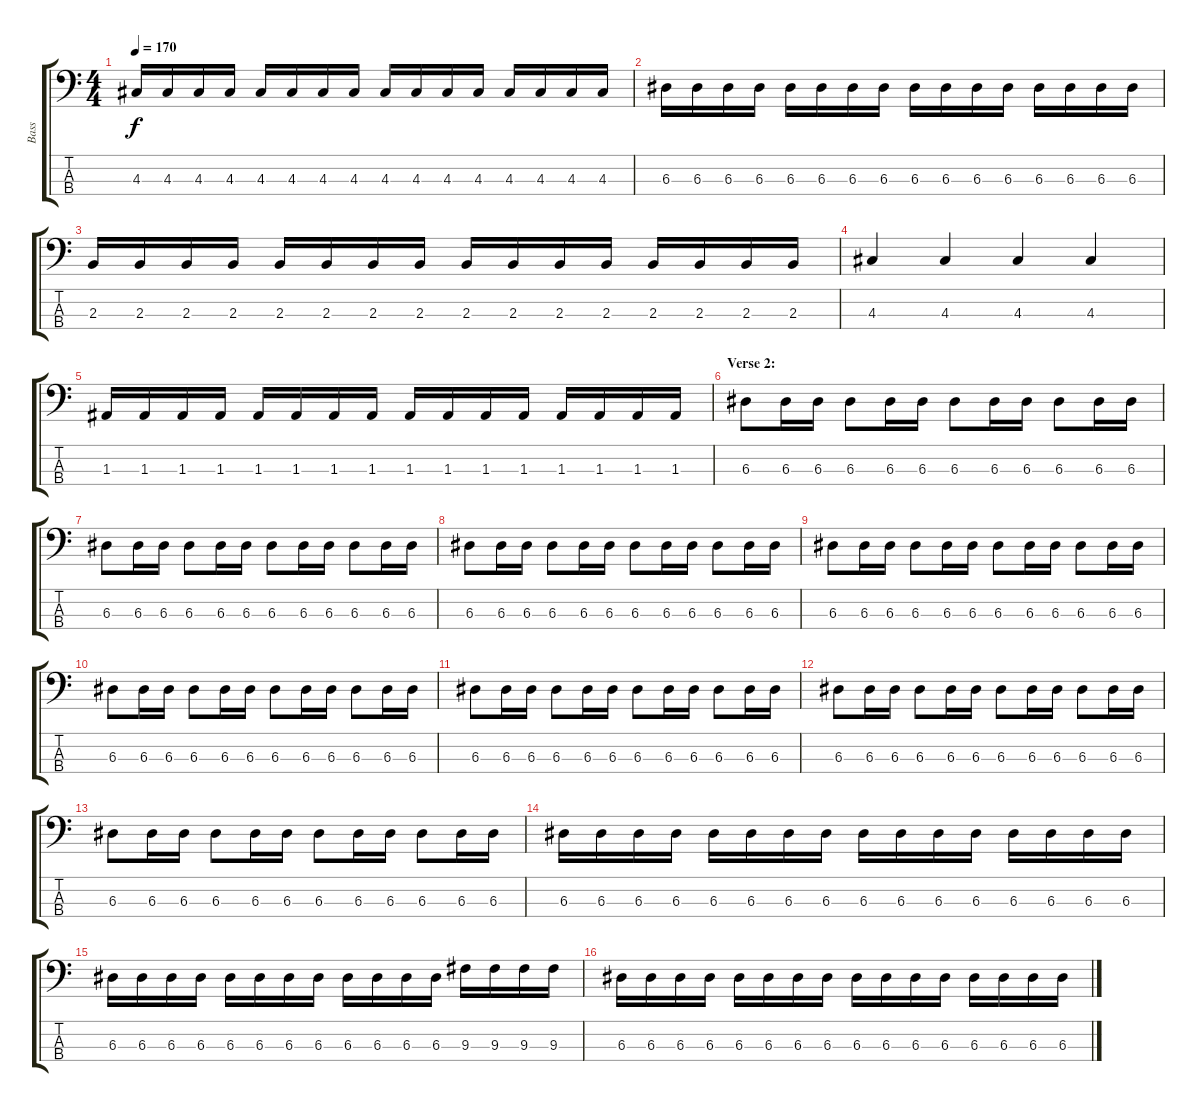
\track ("Bass" "Bass") {instrument electricbasspick}
\staff {score tabs}
\tuning (G2 D2 A1 E1) {hide}
\ts (4 4)
\tempo 170
\clef f4
\ks c
4.3.16{dy f} 4.3.16 4.3.16 4.3.16 4.3.16 4.3.16 4.3.16 4.3.16 4.3.16 4.3.16 4.3.16 4.3.16 4.3.16 4.3.16 4.3.16 4.3.16 |
6.3.16 6.3.16 6.3.16 6.3.16 6.3.16 6.3.16 6.3.16 6.3.16 6.3.16 6.3.16 6.3.16 6.3.16 6.3.16 6.3.16 6.3.16 6.3.16 |
2.3.16 2.3.16 2.3.16 2.3.16 2.3.16 2.3.16 2.3.16 2.3.16 2.3.16 2.3.16 2.3.16 2.3.16 2.3.16 2.3.16 2.3.16 2.3.16 |
4.3.4 4.3.4 4.3.4 4.3.4 |
1.3.16 1.3.16 1.3.16 1.3.16 1.3.16 1.3.16 1.3.16 1.3.16 1.3.16 1.3.16 1.3.16 1.3.16 1.3.16 1.3.16 1.3.16 1.3.16 |
\section ("" "Verse 2:")
6.3.8 6.3.16 6.3.16 6.3.8 6.3.16 6.3.16 6.3.8 6.3.16 6.3.16 6.3.8 6.3.16 6.3.16 |
6.3.8 6.3.16 6.3.16 6.3.8 6.3.16 6.3.16 6.3.8 6.3.16 6.3.16 6.3.8 6.3.16 6.3.16 |
6.3.8 6.3.16 6.3.16 6.3.8 6.3.16 6.3.16 6.3.8 6.3.16 6.3.16 6.3.8 6.3.16 6.3.16 |
6.3.8 6.3.16 6.3.16 6.3.8 6.3.16 6.3.16 6.3.8 6.3.16 6.3.16 6.3.8 6.3.16 6.3.16 |
6.3.8 6.3.16 6.3.16 6.3.8 6.3.16 6.3.16 6.3.8 6.3.16 6.3.16 6.3.8 6.3.16 6.3.16 |
6.3.8 6.3.16 6.3.16 6.3.8 6.3.16 6.3.16 6.3.8 6.3.16 6.3.16 6.3.8 6.3.16 6.3.16 |
6.3.8 6.3.16 6.3.16 6.3.8 6.3.16 6.3.16 6.3.8 6.3.16 6.3.16 6.3.8 6.3.16 6.3.16 |
6.3.8 6.3.16 6.3.16 6.3.8 6.3.16 6.3.16 6.3.8 6.3.16 6.3.16 6.3.8 6.3.16 6.3.16 |
6.3.16 6.3.16 6.3.16 6.3.16 6.3.16 6.3.16 6.3.16 6.3.16 6.3.16 6.3.16 6.3.16 6.3.16 6.3.16 6.3.16 6.3.16 6.3.16 |
6.3.16 6.3.16 6.3.16 6.3.16 6.3.16 6.3.16 6.3.16 6.3.16 6.3.16 6.3.16 6.3.16 6.3.16 9.3.16 9.3.16 9.3.16 9.3.16 |
6.3.16 6.3.16 6.3.16 6.3.16 6.3.16 6.3.16 6.3.16 6.3.16 6.3.16 6.3.16 6.3.16 6.3.16 6.3.16 6.3.16 6.3.16 6.3.16
